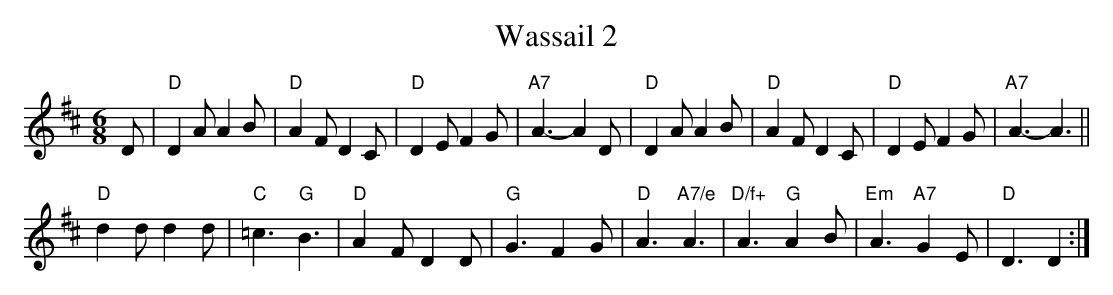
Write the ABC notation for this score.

X:1
T:Wassail 2
M:6/8
K:D
D|"D"D2A A2B|"D"A2F D2C|"D"D2E F2G|"A7"A3 -A2D|"D"D2A A2B|"D"A2F D2C|\
"D"D2E F2G|"A7"A3 -A3||
"D"d2d d2d|"C"=c3 "G"B3|"D"A2F D2D|"G"G3 F2G|"D"A3 "A7/e"A3|"D/f+"A3 "G"A2B|\
"Em"A3 "A7"G2E|"D"D3 D2:|
